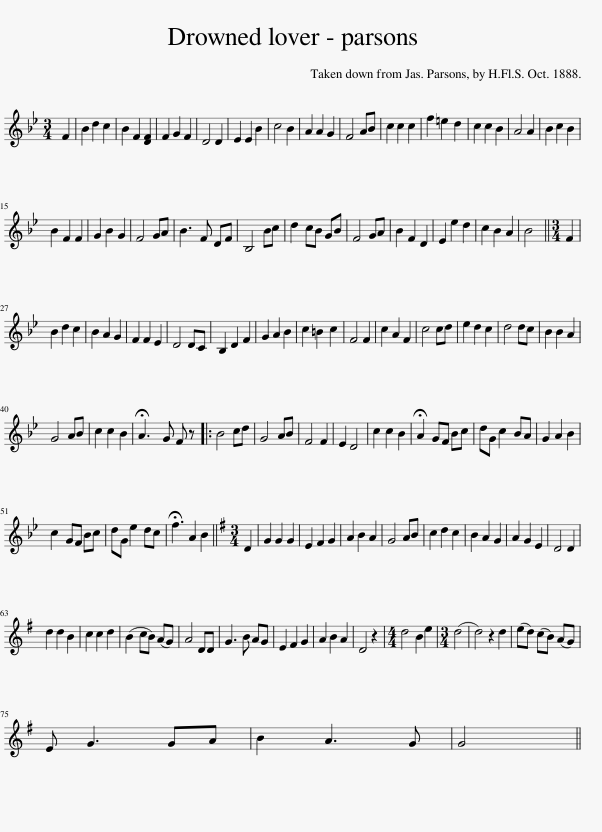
X:1
L:1/8
M:3/4
I:linebreak $
K:Bb
V:1 treble
V:1
 F2 | B2 d2 c2 | B2 F2 [DF]2 | F2 G2 F2 | D4 D2 | %5
 E2 E2 B2 | c4 B2 | A2 A2 G2 | F4 AB | c2 c2 c2 | %10
 f2 =e2 d2 | c2 c2 B2 | A4 A2 | B2 c2 B2 |$ B2 F2 F2 | %15
 G2 B2 G2 | F4 GA | B3 F DF | B,4 Bc | d2 cB GB | %20
 F4 GA | B2 F2 D2 | E2 e2 d2 | c2 B2 A2 | B4 || %25
[M:3/4] F2 |$ B2 d2 c2 | B2 A2 G2 | F2 F2 E2 | D4 DC | %30
 B,2 D2 F2 | G2 A2 B2 | c2 =B2 c2 | F4 F2 | c2 A2 F2 | %35
 c4 cd | e2 d2 c2 | d4 dc | B2 B2 A2 |$ G4 AB | %40
 c2 c2 B2 | !fermata!A3 G F z |: B4 cd | G4 AB | F4 F2 | %45
 E2 D4 | c2 c2 B2 | !fermata!A2 GF Bc | dG c2 BA | G2 A2 B2 |$ %50
 c2 GF Bc | dG e2 dc | !fermata!f3 A2 B2 ||[K:G][M:3/4] D2 | G2 G2 G2 | %55
 E2 F2 G2 | A2 B2 A2 | G4 AB | c2 d2 c2 | B2 A2 G2 | %60
 A2 G2 E2 | D4 D2 |$ d2 d2 B2 | c2 c2 d2 | (B2 cB) (AG) | %65
 A4 DD | G3 B AG | E2 F2 G2 | A2 B2 A2 | D4 z2 | %70
[M:4/4] d4 B2 e2 |[M:3/4] (d4 | d4) z2 d2 | (ed) (cB) (AG) |$ E G3 GA | %75
 B2 A3 G | G4 || %77
